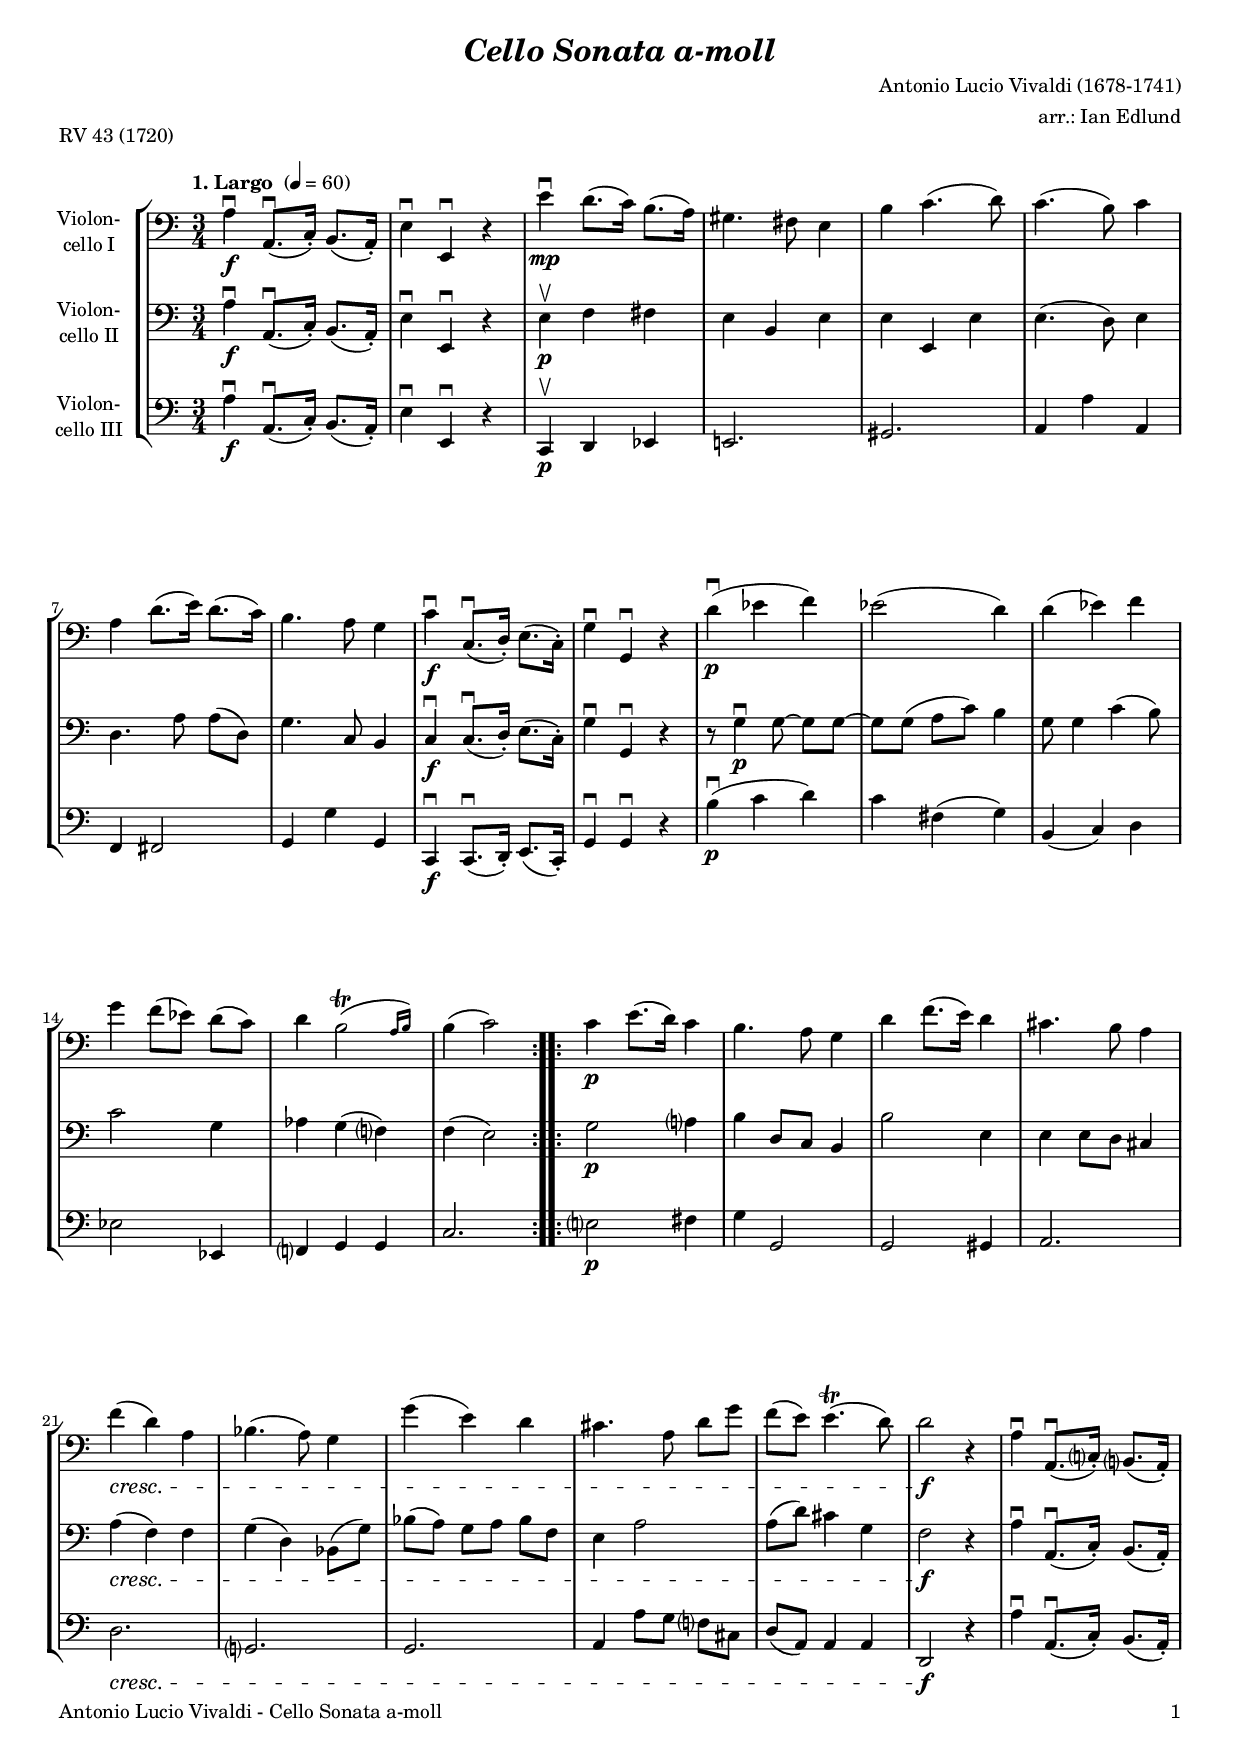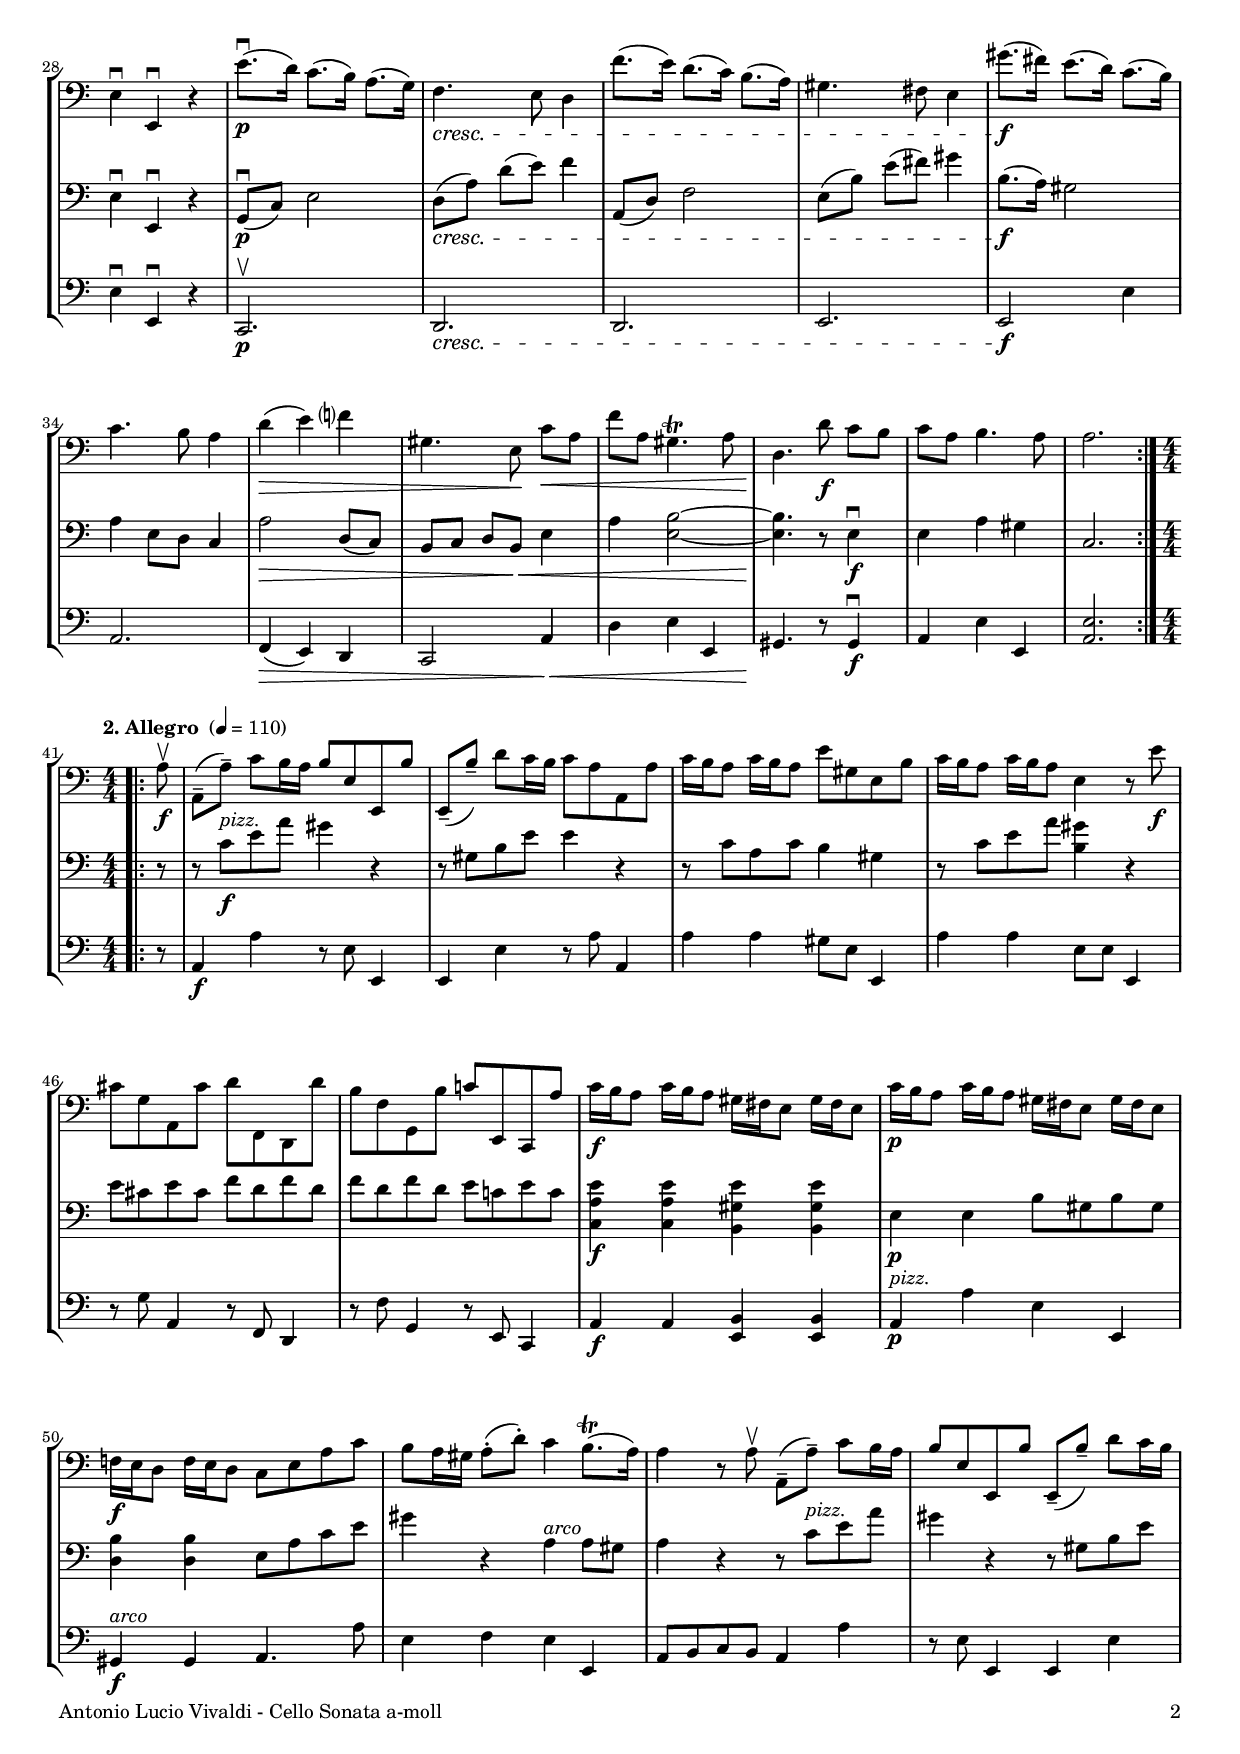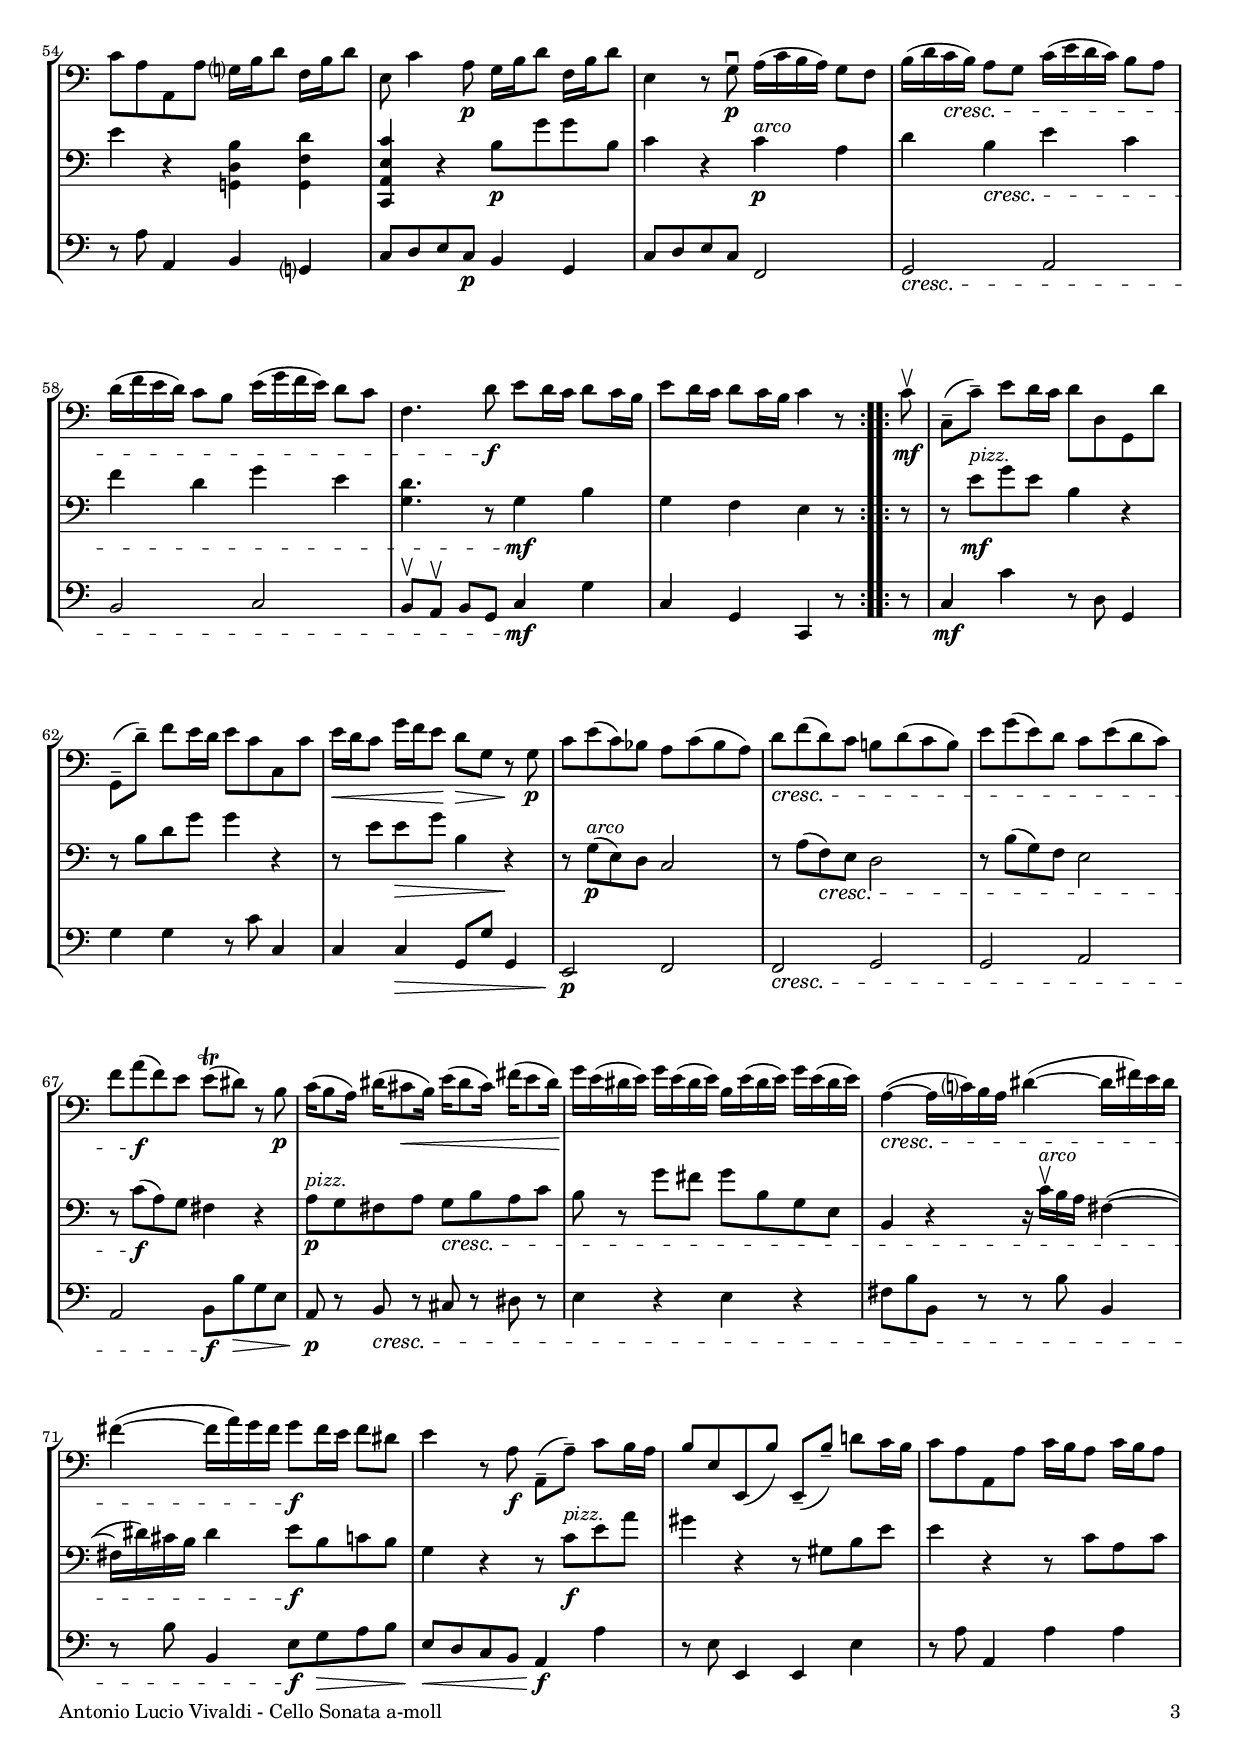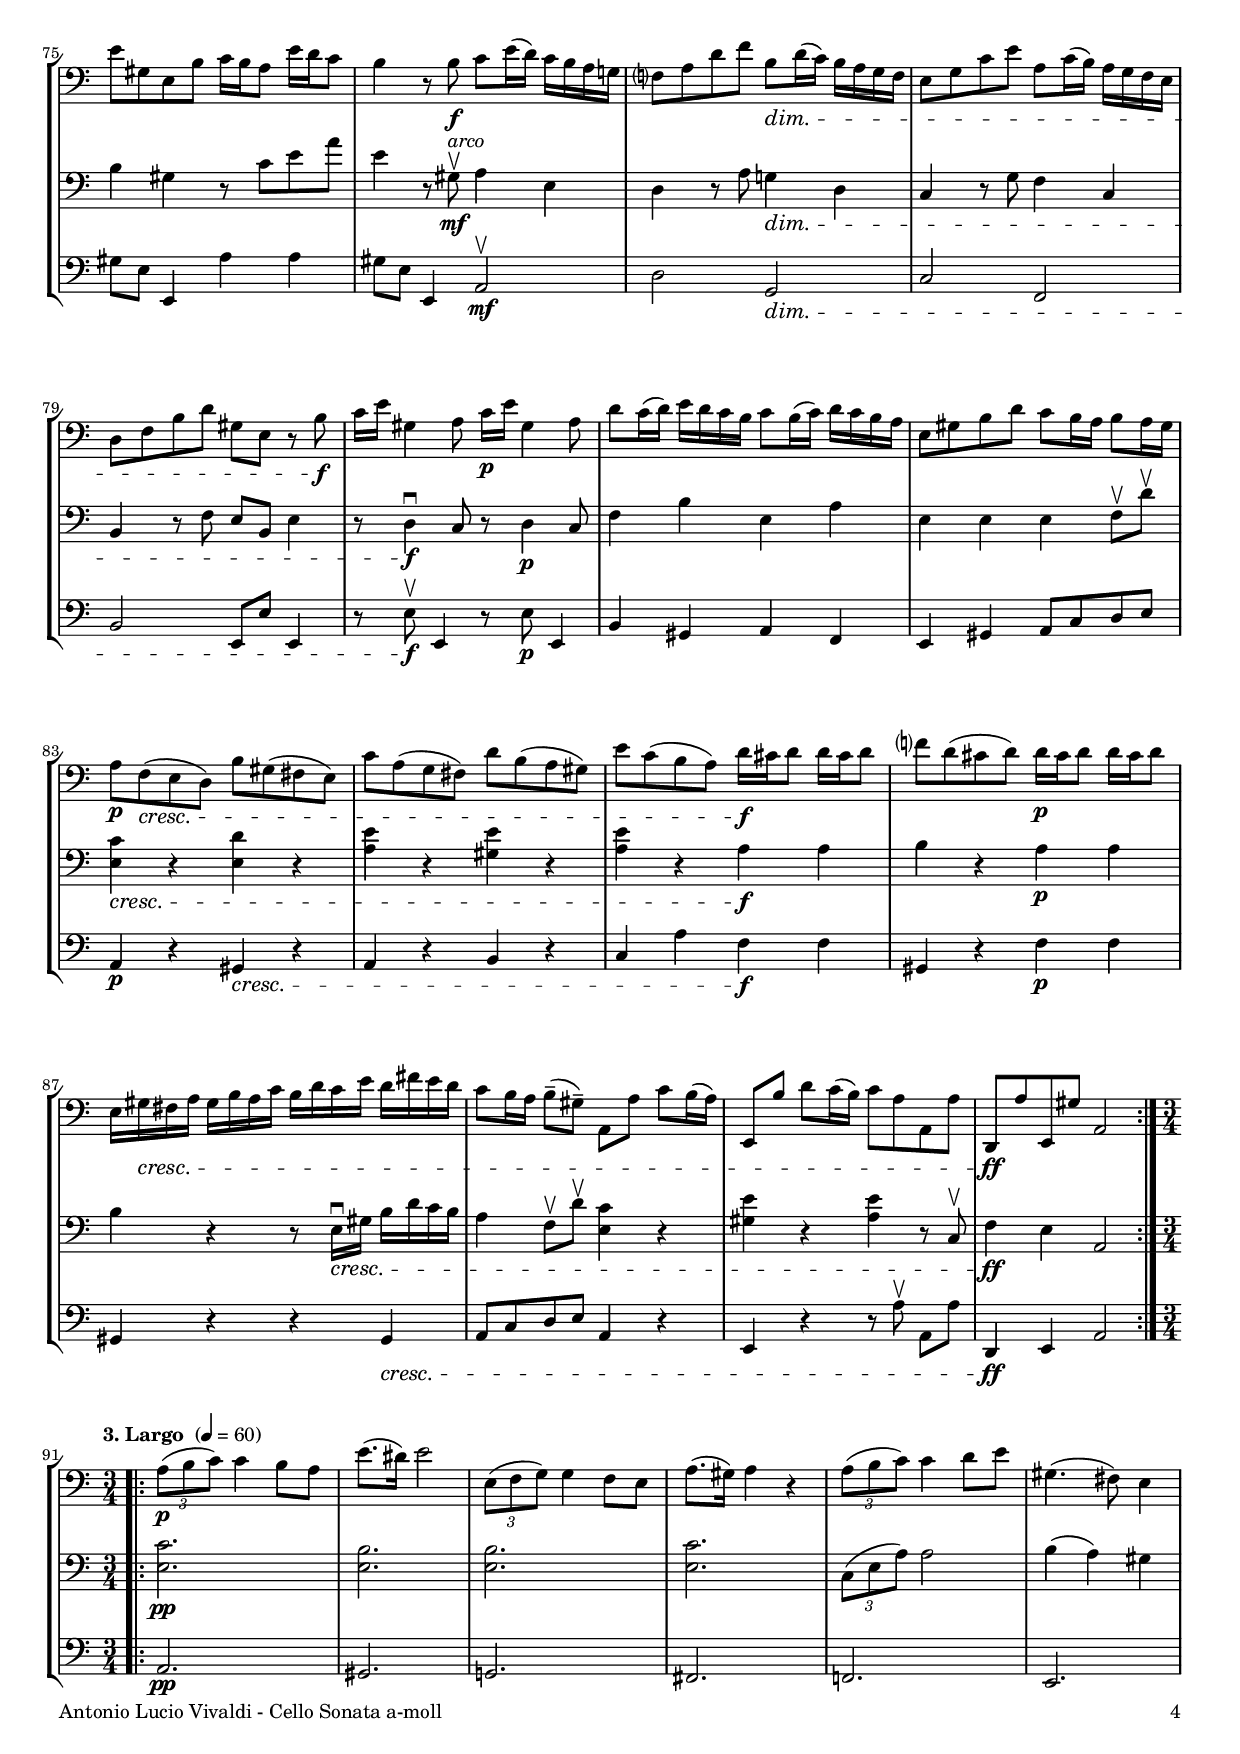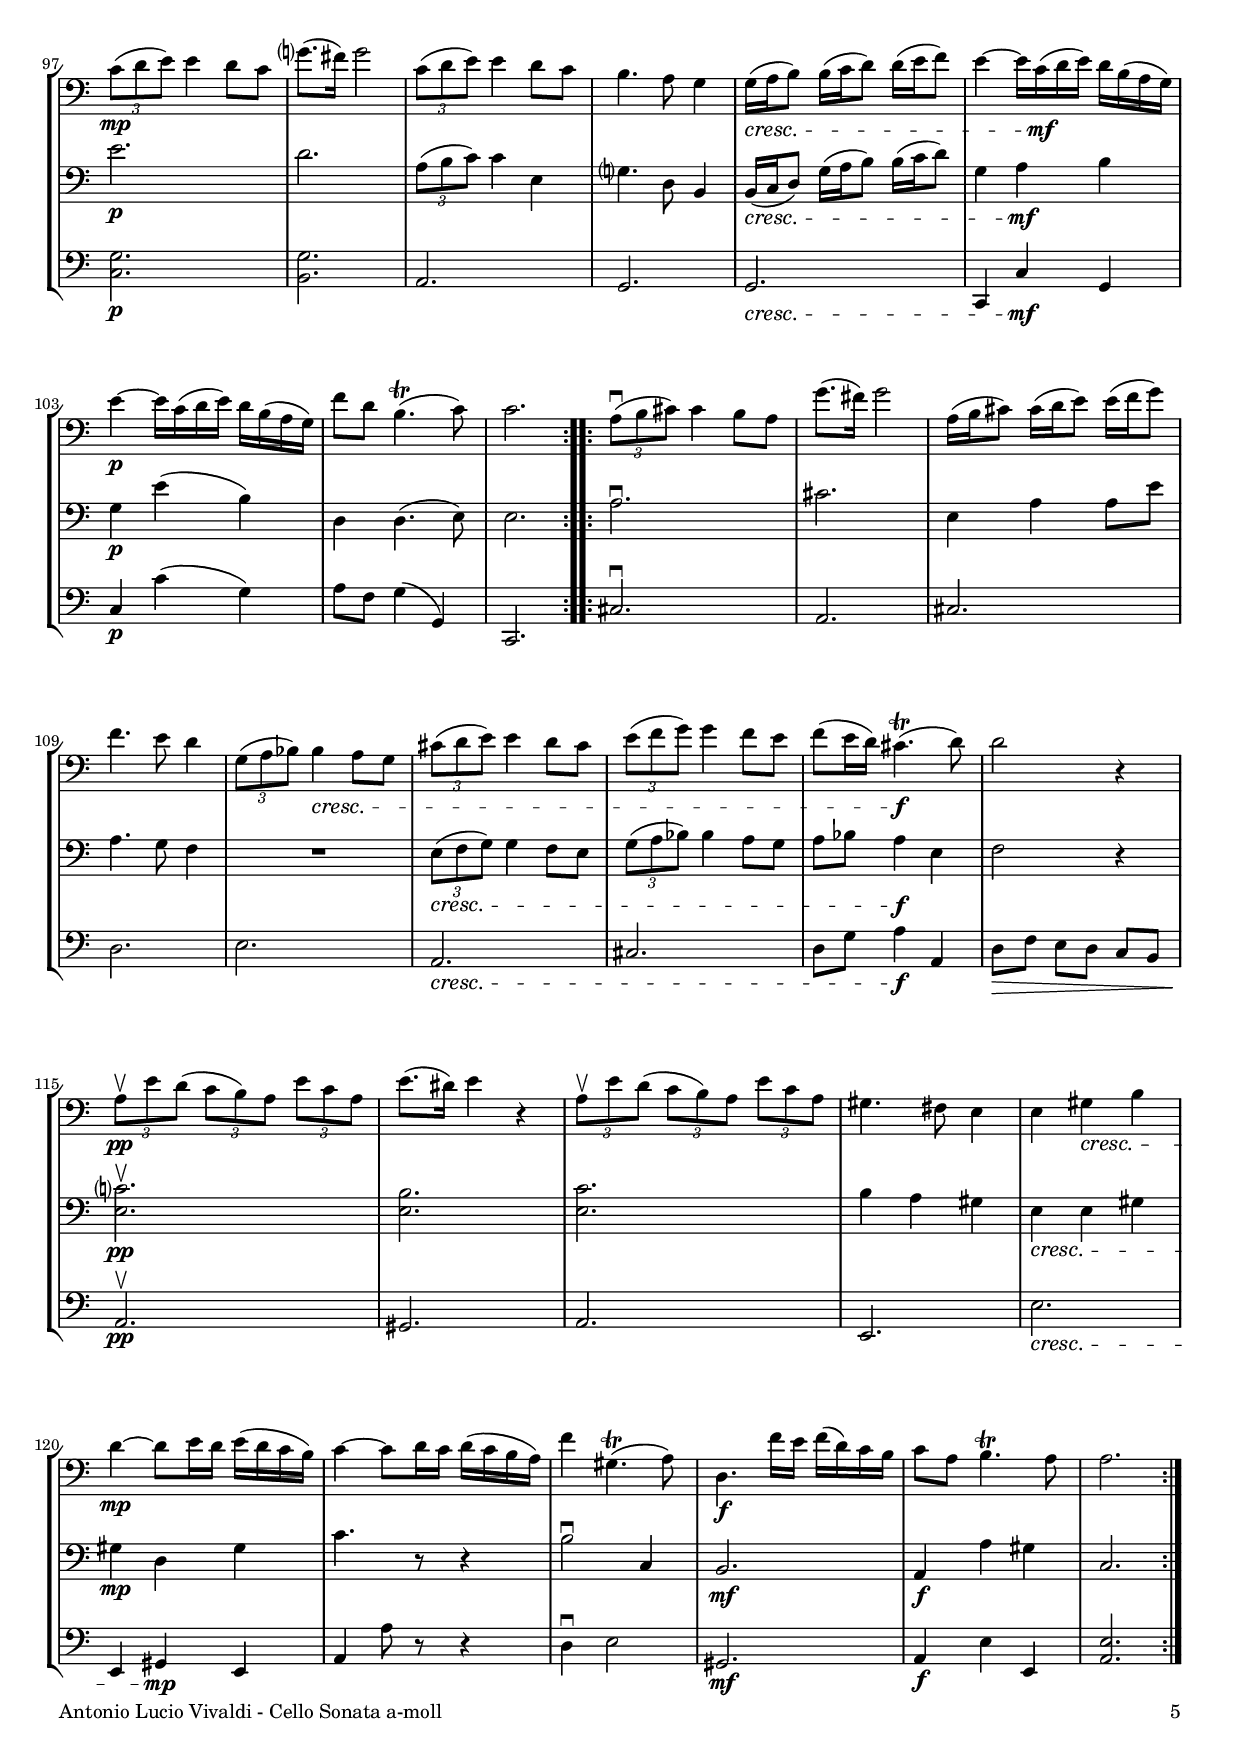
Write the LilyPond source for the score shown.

\version "2.18.2"
\include "deutsch.ly"
  
#(set-global-staff-size 17)

\header {
  title     = \markup \bold \italic "Cello Sonata a-moll"
  composer  = "Antonio Lucio Vivaldi (1678-1741)"
  arranger  = "arr.: Ian Edlund"
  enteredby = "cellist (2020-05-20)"
  piece     = "RV 43 (1720)"
}

voiceconsts = {
  \key a \minor
  \time 3/4
  \clef "bass"
  \numericTimeSignature
  \compressFullBarRests
  % Set default beaming for all staves
  \set Timing.beamExceptions = #'()
  \set Timing.baseMoment     = #(ly:make-moment 1 4)
  \set Timing.beatStructure  = #'(1 1 1)
}

micl = "clarinet"
mifl = "flute"
miob = "oboe"
mifh = "french horn"
misx = "tenor sax"
mist = "string ensemble 1"
miba = "cello"

introa = {        \tempo "1. Largo "   4=60 }
introb = { \break \tempo "2. Allegro " 4=110 \time 4/4 }
introc = { \break \tempo "3. Largo "   4=60  \time 3/4
	   \set Timing.beamExceptions = #'()
	   \set Timing.baseMoment     = #(ly:make-moment 1 4)
	   \set Timing.beatStructure  = #'(1 1 1)
	 }

arco = \markup \italic "arco"
pizz = \markup \italic "pizz."

va = \relative c' {
  \voiceconsts

  \introa
  \repeat volta 2 {
    a4\downbow\f a,8.(\downbow c16)-. h8.( a16)-.
    e'4\downbow e,\downbow r
    e''\downbow\mp d8.( c16) h8.( a16)
    gis4. fis8 e4
    h' c4.( d8)
    c4.( h8) c4
    a d8.( e16) d8.( c16)

    h4. a8 g4
    c\downbow\f c,8.(\downbow d16)-. e8.( c16)-.
    g'4\downbow g,\downbow r
    d''(\downbow\p es f)
    es2( d4)
    d( es) f
    g f8( es) d( c)

    d4 \afterGrace h2(\trill { a16[ h]) }
    h4( c2)
  }
  \repeat volta 2 {
    c4\p e8.( d16) c4
    h4. a8 g4
    d' f8.( e16) d4
    cis4. h8 a4
    f'(\cresc d) a

    b4.( a8) g4
    g'( e) d
    cis4. a8 d g
    f( e) e4.(\trill d8)
    d2\f r4
    a\downbow a,8.(\downbow c?16)-. h?8.( a16)-.
    e'4\downbow e,\downbow r

    e''8.(\downbow\p d16) c8.( h16) a8.( g16)
    f4.\cresc e8 d4
    f'8.( e16) d8.( c16) h8.( a16)
    gis4. fis8 e4
    gis'8.(\f fis16) e8.( d16) c8.( h16)
    c4. h8 a4

    d(\> e) f?
    gis,4. e8\! c'\< a
    f' a, gis4.\trill a8
    d,4.\! d'8\f c h
    c a h4. a8
    a2.
  }

  \introb
  \repeat volta 2 {
    \partial 8 a8\upbow\f
    a,(-- a')-- c h16 a h8 e, e, h''
    e,,(-- h'')-- d c16 h c8 a a, a'
    c16 h a8 c16 h a8 e' gis, e h'

    c16 h a8 c16 h a8 e4 r8 e'\f
    cis g a, cis' d f,, d d''
    h f g, h' c! e,, c a''
    c16\f h a8 c16 h a8 gis16 fis e8 gis16 fis e8

    c'16\p h a8 c16 h a8 gis16 fis e8 gis16 fis e8
    f!16\f e d8 f16 e d8 c e a c
    h a16 gis a8(-. d)-. c4 h8.(\trill a16)
    a4 r8 a\upbow a,(-- a')-- c h16 a

    h8 e, e, h'' e,,(-- h'')-- d c16 h
    c8 a a, a' g?16 h d8 f,16 h d8
    e, c'4 a8\p g16 h d8 f,16 h d8
    e,4 r8 g\downbow\p a16( c h a) g8 f

    h16( d c\cresc h) a8 g c16( e d c) h8 a
    d16( f e d) c8 h e16( g f e) d8 c
    f,4. d'8\f e d16 c d8 c16 h

    e8 d16 c d8 c16 h c4 r8
  }
  \repeat volta 2 {
    c\upbow\mf
    c,(-- c')-- e d16 c d8 d, g, d''
    g,,(-- d'')-- f e16 d e8 c c, c'

    e16\< d c8 g'16 f e8\! d\> g, r\! g\p
    c e( c) b a c( b a)
    d\cresc f( d) c h! d( c h)
    e g( e) d c e( d c)

    f a(\f f) e e(\trill dis) r h\p
    c16( h8 a16) dis( cis8\< h16) e( dis8 cis16) fis( e8 dis16)\!
    g e( dis e) g e( dis e) h e( dis e) g e( dis e)

    a,4(~\cresc a16 c?) h a dis4(~ dis16 fis) e dis
    fis4(~ fis16 a) g fis g8\f fis16 e fis8 dis
    e4 r8 a,\f a,(-- a')-- c h16 a h8 e, e,( h'') e,,(-- h'')-- d! c16 h

    c8 a a, a' c16 h a8 c16 h a8
    e' gis, e h' c16 h a8 e'16 d c8
    h4 r8 h\f c e16( d) c h a g!
    
    f?8 a d f h,\dim d16( c) h a g f
    e8 g c e a, c16( h) a g f e
    d8 f h d gis, e r h'\f
    c16 e gis,4 a8 c16\p e gis,4 a8

    d c16( d) e d c h c8 h16( c) d c h a
    e8 gis h d c h16 a h8 a16 gis
    a8\p f(\cresc e d) h' gis( fis e)
    c' a( g fis) d' h( a gis)

    e' c( h a) d16\f cis d8 d16 cis d8
    f? d( cis d) d16\p cis d8 d16 cis d8
    e,16 gis\cresc fis a gis h a c h d c e d fis e d

    c8 h16 a h8(-- gis)-- a, a' c h16( a)
    e,8 h'' d c16( h) c8 a a, a'
    d,,\ff a'' e, gis' a,2
  }

  \introc
  \repeat volta 2 {
    \tuplet 3/2 4 { a'8(\p h c) } c4 h8 a
    e'8.( dis16) e2
    \tuplet 3/2 4 { e,8( f g) } g4 f8 e
    a8.( gis16) a4 r
    \tuplet 3/2 4 { a8( h c) } c4 d8 e
    gis,4.( fis8) e4

    \tuplet 3/2 4 { c'8(\mp d e) } e4 d8 c
    g'?8.( fis16) g2
    \tuplet 3/2 4 { c,8( d e) } e4 d8 c
    h4. a8 g4
    g16(\cresc a h8) h16( c d8) d16( e f8)
    e4~ e16 c(\mf d e) d h( a g)

    e'4~\p e16 c( d e) d h( a g)
    f'8 d h4.(\trill c8)
    c2.
  }
  \repeat volta 2 {
    \tuplet 3/2 4 { a8(\downbow h cis) } cis4 h8 a
    g'8.( fis16) g2
    a,16( h cis8) cis16( d e8) e16( f g8)

    f4. e8 d4
    \tuplet 3/2 4 { g,8( a b) } b4\cresc a8 g
    \tuplet 3/2 4 { cis( d e) } e4 d8 cis
    \tuplet 3/2 4 { e( f g) } g4 f8 e
    f( e16 d) cis4.(\trill\f d8)
    d2 r4

    \tuplet 3/2 4 { a8\upbow\pp e' d( c[ h) a] e' c a }
    e'8.( dis16) e4 r
    \tuplet 3/2 4 { a,8\upbow e' d( c[ h) a] e' c a }
    gis4. fis8 e4
    e gis\cresc h

    d~\mp d8 e16 d e( d c h)
    c4~ c8 d16 c d( c h a)
    f'4 gis,4.(\trill a8)
    d,4.\f f'16 e f( d) c h
    c8 a h4.\trill a8
    a2.
  }
}

vb = \relative c' {
  \voiceconsts

  \introa
  \repeat volta 2 {
    a4\downbow\f a,8.(\downbow c16)-. h8.( a16)-.
    e'4\downbow e,\downbow r
    e'\upbow\p f fis
    e h e
    e e, e'
    e4.( d8) e4
    d4. a'8 a( d,)

    g4. c,8 h4
    c\downbow\f c8.(\downbow d16)-. e8.( c16)-.
    g'4\downbow g,\downbow r
    r8 g'4\downbow\p g8~ g g~
    g g( a c) h4
    g8 g4 c( h8)
    c2 g4

    as g( f?)
    f( e2)
  }
  \repeat volta 2 {
    g\p a?4
    h d,8 c h4
    h'2 e,4
    e e8 d cis4
    a'(\cresc f) f

    g( d) b8( g')
    b( a) g a b f
    e4 a2
    a8( d) cis4 g
    f2\f r4
    a\downbow a,8.(\downbow c16)-. h8.( a16)-.
    e'4\downbow e,\downbow r

    g8(\downbow\p c) e2
    d8(\cresc a') d( e) f4
    a,,8( d) f2
    e8( h') e( fis) gis4
    h,8.(\f a16) gis2
    a4 e8 d c4

    a'2\> d,8( c)
    h c d h\!\< e4
    a <e h'>2~
    <e h'>4.\! r8 e4\downbow\f
    e a gis
    c,2.
  }

  \introb
  \repeat volta 2 {
    \partial 8 r8
    r c'^\pizz\f e a gis4 r
    r8 gis, h e e4 r
    r8 c a c h4 gis
    r8 c e a <h, gis'>4 r

    e8 cis e cis f d f d
    f d f d e c! e c
    <c, a' e'>4\f <c a' e'> <h gis' e'> <h gis' e'>
    e\p e h'8 gis h gis

    <d h'>4 <d h'> e8 a c e
    gis4 r a,^\arco a8 gis
    a4 r r8 c^\pizz e a
    gis4 r r8 gis, h e
    e4 r <g,,! d' h'> <g f' d'>

    <c, a' e' c'> r h''8\p g' g h,
    c4 r c^\arco\p a
    d h\cresc e c
    f d g e
    <g, d'>4. r8 g4\mf h

    g f e r8
  }
  \repeat volta 2 {
    r
    r e'^\pizz\mf g e h4 r
    r8 h d g g4 r
    r8 e e\> g h,4 r\!

    r8 g(^\arco\p e) d c2
    r8 a'( f)\cresc e d2
    r8 h'( g) f e2
    r8 c'(\f a) g fis4 r
    a8^\pizz\p g fis a g\cresc h a c

    h r g' fis g h, g e
    h4 r r16 c'\upbow^\arco h a fis4(~
    fis16 dis') cis h dis4 e8\f h c h
    g4 r r8 c^\pizz\f e a

    gis4 r r8 gis, h e
    e4 r r8 c a c
    h4 gis r8 c e a
    e4 r8 gis,\upbow^\arco\mf a4 e
    d r8 a' g!4\dim d

    c r8 g' f4 c
    h r8 f' e h e4
    r8 d4\downbow\f c8 r d4\p c8
    f4 h e, a
    e e e f8\upbow d'\upbow

    <e, c'>4\cresc r <e d'> r
    <a e'> r <gis e'> r
    <a e'> r a\f a
    h r a\p a

    h r r8 e,16\downbow\cresc gis h d c h
    a4 f8\upbow d'\upbow <e, c'>4 r
    <gis e'> r <a e'> r8 c,\upbow
    f4\ff e a,2
  }

  \introc
  \repeat volta 2 {
    <e' c'>2.\pp
    <e h'>
    <e h'>
    <e c'>
    \tuplet 3/2 4 { c8( e a) } a2
    h4( a) gis
    e'2.\p
    d
    \tuplet 3/2 4 { a8( h c) } c4 e,

    g?4. d8 h4
    h16(\cresc c d8) g16( a h8) h16( c d8)
    g,4 a\mf h
    g\p e'( h)
    d, d4.( e8)
    e2.
  }
  \repeat volta 2 {
    a\downbow

    cis
    e,4 a a8 e'
    a,4. g8 f4
    R2.
    \tuplet 3/2 4 { e8(\cresc f g) } g4 f8 e
    \tuplet 3/2 4 { g( a b) } b4 a8 g
    a b a4\f e

    f2 r4
    <e c'?>2.\upbow\pp
    <e h'>
    <e c'>
    h'4 a gis
    e\cresc e gis

    gis\mp d gis
    c4. r8 r4
    h2\downbow c,4
    h2.\mf
    a4\f a' gis
    c,2.
  }
}

vc = \relative c' {
  \voiceconsts

  \introa
  \repeat volta 2 {
    a4\downbow\f a,8.(\downbow c16)-. h8.( a16)-.
    e'4\downbow e,\downbow r
    c\upbow\p d es
    e!2.
    gis
    a4 a' a,
    f fis2
    g4 g' g,

    c,\downbow\f c8.(\downbow d16)-. e8.( c16)-.
    g'4\downbow g\downbow r
    h'(\downbow\p c d)
    c fis,( g)
    h,( c) d
    es2 es,4
    f? g g
    c2.
  }
  \repeat volta 2 {
    e?2\p fis4
    g g,2
    g gis4
    a2.
    d\cresc
    g,?
    g
    a4 a'8 g f? cis
    d( a) a4 a

    d,2\f r4
    a''\downbow a,8.(\downbow c16)-. h8.( a16)-.
    e'4\downbow e,\downbow r
    c2.\upbow\p
    d\cresc
    d
    e
    e2\f e'4

    a,2.
    f4(\> e) d
    c2 a'4\!\<
    d e e,
    gis4.\! r8 gis4\downbow\f
    a e' e,
    <a e'>2.
  }

  \introb
  \repeat volta 2 {
    \partial 8 r8
    a4\f a' r8 e e,4
    e e' r8 a a,4
    a' a gis8 e e,4
    a' a e8 e e,4
    r8 g' a,4 r8 f d4

    r8 f' g,4 r8 e c4
    a'\f a <e h'> <e h'>
    a^\pizz\p a' e e,
    gis^\arco\f gis a4. a'8
    e4 f e e,

    a8 h c h a4 a'
    r8 e e,4 e e'
    r8 a a,4 h g?
    c8 d e c\p h4 g
    c8 d e c f,2

    g\cresc a
    h c
    h8\upbow a\upbow h[ g] c4\mf g'
    c, g c, r8
  }
  \repeat volta 2 {
    r
    c'4\mf c' r8 d, g,4

    g' g r8 c c,4
    c c\> g8 g' g,4
    e2\!\p f
    f\cresc g
    g a
    a h8\f h'\> g e

    a,\!\p r h\cresc r cis r dis r
    e4 r e r
    fis8 h h, r r h' h,4
    r8 h' h,4 e8\f g\> a h
    e,\!\< d c h a4\!\f a'

    r8 e e,4 e e'
    r8 a a,4 a' a
    gis8 e e,4 a' a
    gis8 e e,4 a2\upbow\mf
    d g,\dim
    c f,

    h e,8 e' e,4
    r8 e'\upbow\f e,4 r8 e'\p e,4
    h' gis a f
    e gis a8 c d e
    a,4\p r gis\cresc r

    a r h r
    c a' f\f f
    gis, r f'\p f
    gis, r r gis\cresc

    a8 c d e a,4 r
    e r r8 a'\upbow a,[ a']
    d,,4\ff e a2
  }

  \introc
  \repeat volta 2 {
    a2.\pp
    gis
    g!
    fis
    f!
    e
    <c' g'>\p
    <h g'>
    a
    g
    g\cresc

    c,4 c'\mf g
    c\p c'( g)
    a8 f g4( g,)
    c,2.
  }
  \repeat volta 2 {
    cis'\downbow
    a
    cis
    d
    e

    a,\cresc
    cis
    d8 g a4\f a,
    d8\> f e d c h
    a2.\!\upbow\pp
    gis
    a
    e

    e'\cresc
    e,4 gis\mp e
    a a'8 r r4
    d,\downbow e2
    gis,2.\mf
    a4\f e' e,
    <a e'>2.
  }
}


music = \new StaffGroup <<
      \new Staff {
	\set Staff.midiInstrument = \miba
	\set Staff.instrumentName = \markup \center-column { "Violon-" "cello I" }
	\transpose a a { \va }
      }

      \new Staff {
	\set Staff.midiInstrument = \miba
	\set Staff.instrumentName = \markup \center-column { "Violon-" "cello II" }
	\transpose a a { \vb }
      }

      \new Staff {
	\set Staff.midiInstrument = \miba
	\set Staff.instrumentName = \markup \center-column { "Violon-" "cello III" }
	\transpose a a { \vc }
      }
>>

\book {
   \paper {
    print-page-number = ##t
    print-first-page-number = ##t
    ragged-last-bottom = ##f
    oddHeaderMarkup = \markup \null
    evenHeaderMarkup = \markup \null
    oddFooterMarkup = \markup {
      \fill-line {
        \on-the-fly #print-page-number-check-first
        "Antonio Lucio Vivaldi - Cello Sonata a-moll" \fromproperty #'page:page-number-string
      }
    }
    evenFooterMarkup = \oddFooterMarkup
  } \score {
    \music
    \layout {}
  }

  \score {
    \unfoldRepeats \music

    \midi {
      \context {
        \Score
      }
    }
  }
}